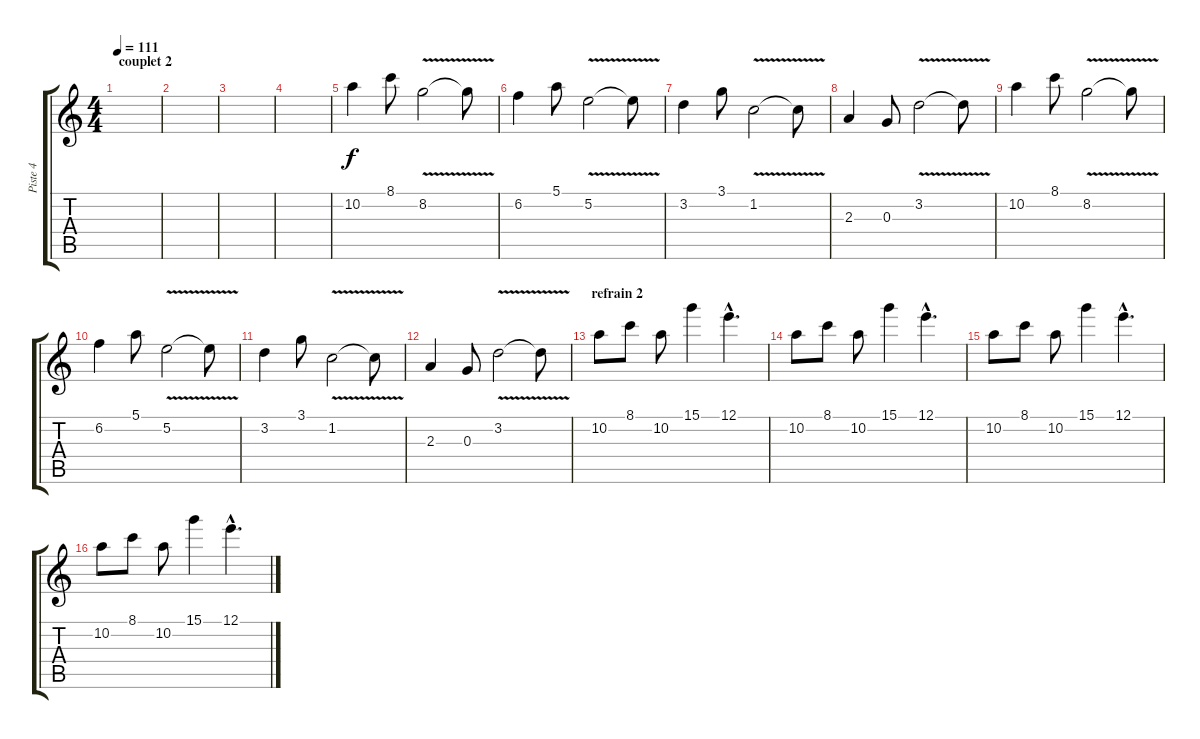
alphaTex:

\track ("Piste 4" "Piste 4") {instrument electricguitarjazz}
\staff {score tabs}
\tuning (E4 B3 G3 D3 A2 E2) {hide}
\ts (4 4)
\section ("" "couplet 2")
\tempo 111
\clef g2
\ks c
|
|
|
|
10.2.4{instrument lead3calliope} 8.1.8 8.2{v}.2 8.2{t}.8 |
6.2.4{instrument lead3calliope} 5.1.8 5.2{v}.2 5.2{t}.8 |
3.2.4{instrument lead3calliope} 3.1.8 1.2{v}.2 1.2{t}.8 |
2.3.4 0.3.8 3.2{v}.2 3.2{t}.8 |
10.2.4{instrument lead3calliope} 8.1.8 8.2{v}.2 8.2{t}.8 |
6.2.4{instrument lead3calliope} 5.1.8 5.2{v}.2 5.2{t}.8 |
3.2.4{instrument lead3calliope} 3.1.8 1.2{v}.2 1.2{t}.8 |
2.3.4 0.3.8 3.2{v}.2 3.2{t}.8 |
\section ("" "refrain 2")
10.2.8{volume 14 balance 3 instrument electricguitarjazz} 8.1.8 10.2.8 15.1.4 12.1{hac}.4{d} |
10.2.8 8.1.8 10.2.8 15.1.4 12.1{hac}.4{d} |
10.2.8 8.1.8 10.2.8 15.1.4 12.1{hac}.4{d} |
10.2.8 8.1.8 10.2.8 15.1.4 12.1{hac}.4{d}
